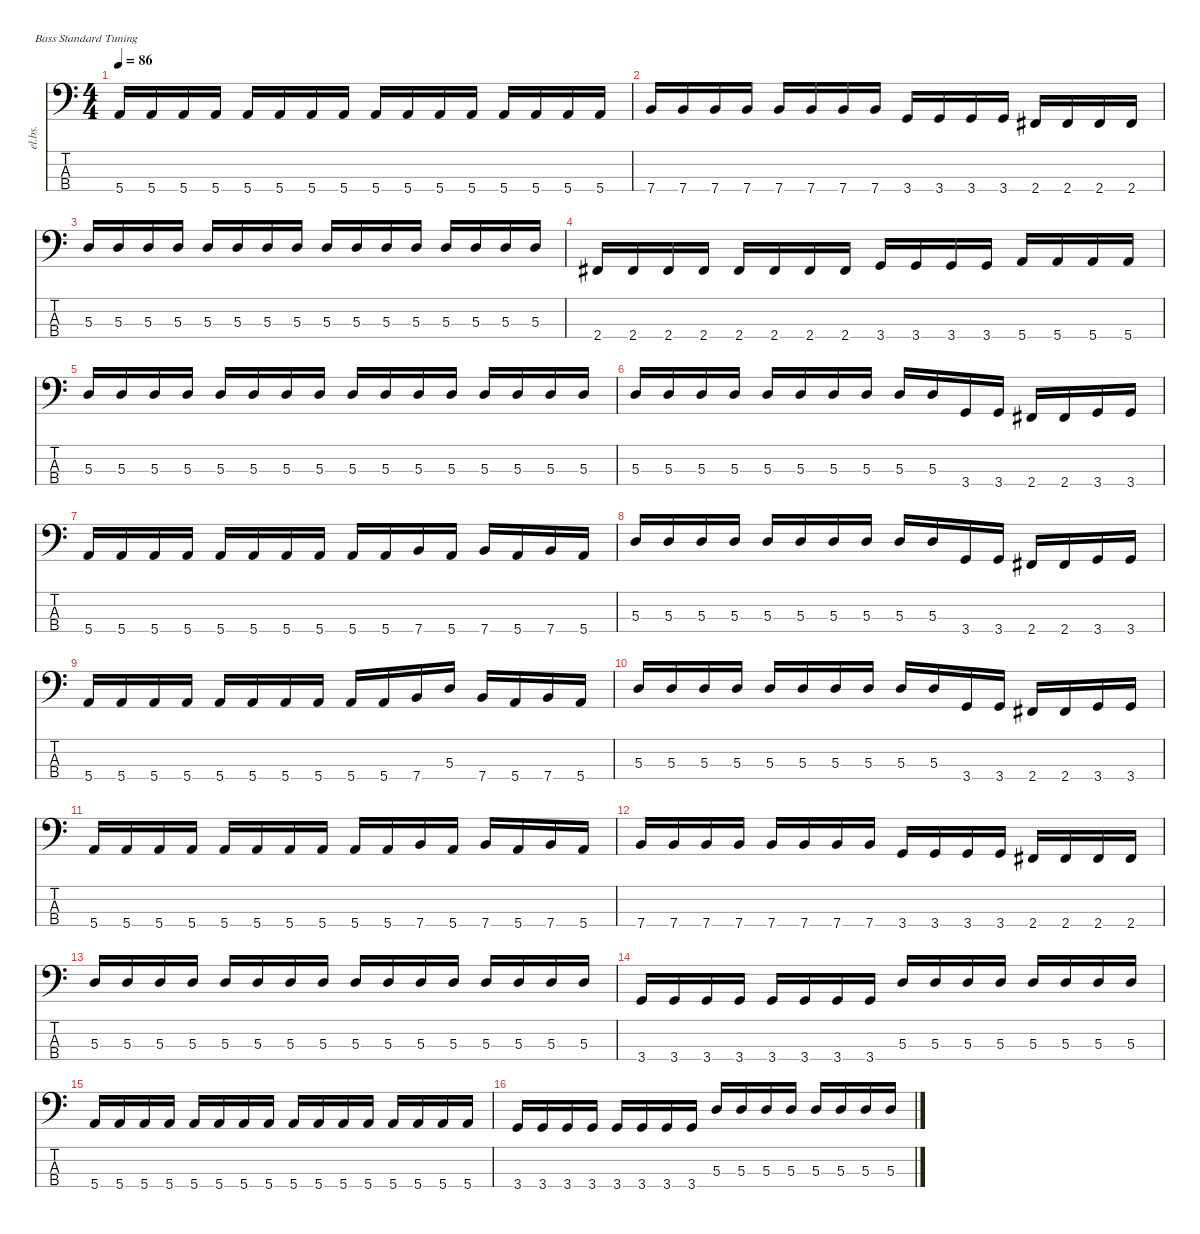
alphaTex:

\defaultSystemsLayout 4
\hideDynamics
\bracketExtendMode nobrackets
\otherSystemsTrackNameOrientation horizontal
\track ("Bass" "el.bs.") {instrument electricbasspick}
\staff {score tabs}
\tuning (G2 D2 A1 E1)
\ts (4 4)
\tempo 86
\clef f4
\ks c
5.4.16{dy ff beam Up} 5.4.16{beam Up} 5.4.16{beam Up} 5.4.16{beam Up} 5.4.16{beam Up} 5.4.16{beam Up} 5.4.16{beam Up} 5.4.16{beam Up} 5.4.16{beam Up} 5.4.16{beam Up} 5.4.16{beam Up} 5.4.16{beam Up} 5.4.16{beam Up} 5.4.16{beam Up} 5.4.16{beam Up} 5.4.16{beam Up} |
7.4.16{beam Up} 7.4.16{beam Up} 7.4.16{beam Up} 7.4.16{beam Up} 7.4.16{beam Up} 7.4.16{beam Up} 7.4.16{beam Up} 7.4.16{beam Up} 3.4.16{beam Up} 3.4.16{beam Up} 3.4.16{beam Up} 3.4.16{beam Up} 2.4{acc #}.16{beam Up} 2.4{acc #}.16{beam Up} 2.4{acc #}.16{beam Up} 2.4{acc #}.16{beam Up} |
5.3.16{beam Up} 5.3.16{beam Up} 5.3.16{beam Up} 5.3.16{beam Up} 5.3.16{beam Up} 5.3.16{beam Up} 5.3.16{beam Up} 5.3.16{beam Up} 5.3.16{beam Up} 5.3.16{beam Up} 5.3.16{beam Up} 5.3.16{beam Up} 5.3.16{beam Up} 5.3.16{beam Up} 5.3.16{beam Up} 5.3.16{beam Up} |
2.4{acc #}.16{beam Up} 2.4{acc #}.16{beam Up} 2.4{acc #}.16{beam Up} 2.4{acc #}.16{beam Up} 2.4{acc #}.16{beam Up} 2.4{acc #}.16{beam Up} 2.4{acc #}.16{beam Up} 2.4{acc #}.16{beam Up} 3.4.16{beam Up} 3.4.16{beam Up} 3.4.16{beam Up} 3.4.16{beam Up} 5.4.16{beam Up} 5.4.16{beam Up} 5.4.16{beam Up} 5.4.16{beam Up} |
5.3.16{beam Up} 5.3.16{beam Up} 5.3.16{beam Up} 5.3.16{beam Up} 5.3.16{beam Up} 5.3.16{beam Up} 5.3.16{beam Up} 5.3.16{beam Up} 5.3.16{beam Up} 5.3.16{beam Up} 5.3.16{beam Up} 5.3.16{beam Up} 5.3.16{beam Up} 5.3.16{beam Up} 5.3.16{beam Up} 5.3.16{beam Up} |
5.3.16{beam Up} 5.3.16{beam Up} 5.3.16{beam Up} 5.3.16{beam Up} 5.3.16{beam Up} 5.3.16{beam Up} 5.3.16{beam Up} 5.3.16{beam Up} 5.3.16{beam Up} 5.3.16{beam Up} 3.4.16{beam Up} 3.4.16{beam Up} 2.4{acc #}.16{beam Up} 2.4{acc #}.16{beam Up} 3.4.16{beam Up} 3.4.16{beam Up} |
5.4.16{beam Up} 5.4.16{beam Up} 5.4.16{beam Up} 5.4.16{beam Up} 5.4.16{beam Up} 5.4.16{beam Up} 5.4.16{beam Up} 5.4.16{beam Up} 5.4.16{beam Up} 5.4.16{beam Up} 7.4.16{beam Up} 5.4.16{beam Up} 7.4.16{beam Up} 5.4.16{beam Up} 7.4.16{beam Up} 5.4.16{beam Up} |
5.3.16{beam Up} 5.3.16{beam Up} 5.3.16{beam Up} 5.3.16{beam Up} 5.3.16{beam Up} 5.3.16{beam Up} 5.3.16{beam Up} 5.3.16{beam Up} 5.3.16{beam Up} 5.3.16{beam Up} 3.4.16{beam Up} 3.4.16{beam Up} 2.4{acc #}.16{beam Up} 2.4{acc #}.16{beam Up} 3.4.16{beam Up} 3.4.16{beam Up} |
5.4.16{beam Up} 5.4.16{beam Up} 5.4.16{beam Up} 5.4.16{beam Up} 5.4.16{beam Up} 5.4.16{beam Up} 5.4.16{beam Up} 5.4.16{beam Up} 5.4.16{beam Up} 5.4.16{beam Up} 7.4.16{beam Up} 5.3.16{beam Up} 7.4.16{beam Up} 5.4.16{beam Up} 7.4.16{beam Up} 5.4.16{beam Up} |
5.3.16{beam Up} 5.3.16{beam Up} 5.3.16{beam Up} 5.3.16{beam Up} 5.3.16{beam Up} 5.3.16{beam Up} 5.3.16{beam Up} 5.3.16{beam Up} 5.3.16{beam Up} 5.3.16{beam Up} 3.4.16{beam Up} 3.4.16{beam Up} 2.4{acc #}.16{beam Up} 2.4{acc #}.16{beam Up} 3.4.16{beam Up} 3.4.16{beam Up} |
5.4.16{beam Up} 5.4.16{beam Up} 5.4.16{beam Up} 5.4.16{beam Up} 5.4.16{beam Up} 5.4.16{beam Up} 5.4.16{beam Up} 5.4.16{beam Up} 5.4.16{beam Up} 5.4.16{beam Up} 7.4.16{beam Up} 5.4.16{beam Up} 7.4.16{beam Up} 5.4.16{beam Up} 7.4.16{beam Up} 5.4.16{beam Up} |
7.4.16{beam Up} 7.4.16{beam Up} 7.4.16{beam Up} 7.4.16{beam Up} 7.4.16{beam Up} 7.4.16{beam Up} 7.4.16{beam Up} 7.4.16{beam Up} 3.4.16{beam Up} 3.4.16{beam Up} 3.4.16{beam Up} 3.4.16{beam Up} 2.4{acc #}.16{beam Up} 2.4{acc #}.16{beam Up} 2.4{acc #}.16{beam Up} 2.4{acc #}.16{beam Up} |
5.3.16{beam Up} 5.3.16{beam Up} 5.3.16{beam Up} 5.3.16{beam Up} 5.3.16{beam Up} 5.3.16{beam Up} 5.3.16{beam Up} 5.3.16{beam Up} 5.3.16{beam Up} 5.3.16{beam Up} 5.3.16{beam Up} 5.3.16{beam Up} 5.3.16{beam Up} 5.3.16{beam Up} 5.3.16{beam Up} 5.3.16{beam Up} |
3.4.16{dy f beam Up} 3.4.16{beam Up} 3.4.16{beam Up} 3.4.16{beam Up} 3.4.16{beam Up} 3.4.16{beam Up} 3.4.16{beam Up} 3.4.16{beam Up} 5.3.16{beam Up} 5.3.16{beam Up} 5.3.16{beam Up} 5.3.16{beam Up} 5.3.16{beam Up} 5.3.16{beam Up} 5.3.16{beam Up} 5.3.16{beam Up} |
5.4.16{beam Up} 5.4.16{beam Up} 5.4.16{beam Up} 5.4.16{beam Up} 5.4.16{beam Up} 5.4.16{beam Up} 5.4.16{beam Up} 5.4.16{beam Up} 5.4.16{beam Up} 5.4.16{beam Up} 5.4.16{beam Up} 5.4.16{beam Up} 5.4.16{beam Up} 5.4.16{beam Up} 5.4.16{beam Up} 5.4.16{beam Up} |
3.4.16{beam Up} 3.4.16{beam Up} 3.4.16{beam Up} 3.4.16{beam Up} 3.4.16{beam Up} 3.4.16{beam Up} 3.4.16{beam Up} 3.4.16{beam Up} 5.3.16{beam Up} 5.3.16{beam Up} 5.3.16{beam Up} 5.3.16{beam Up} 5.3.16{beam Up} 5.3.16{beam Up} 5.3.16{beam Up} 5.3.16{beam Up}
